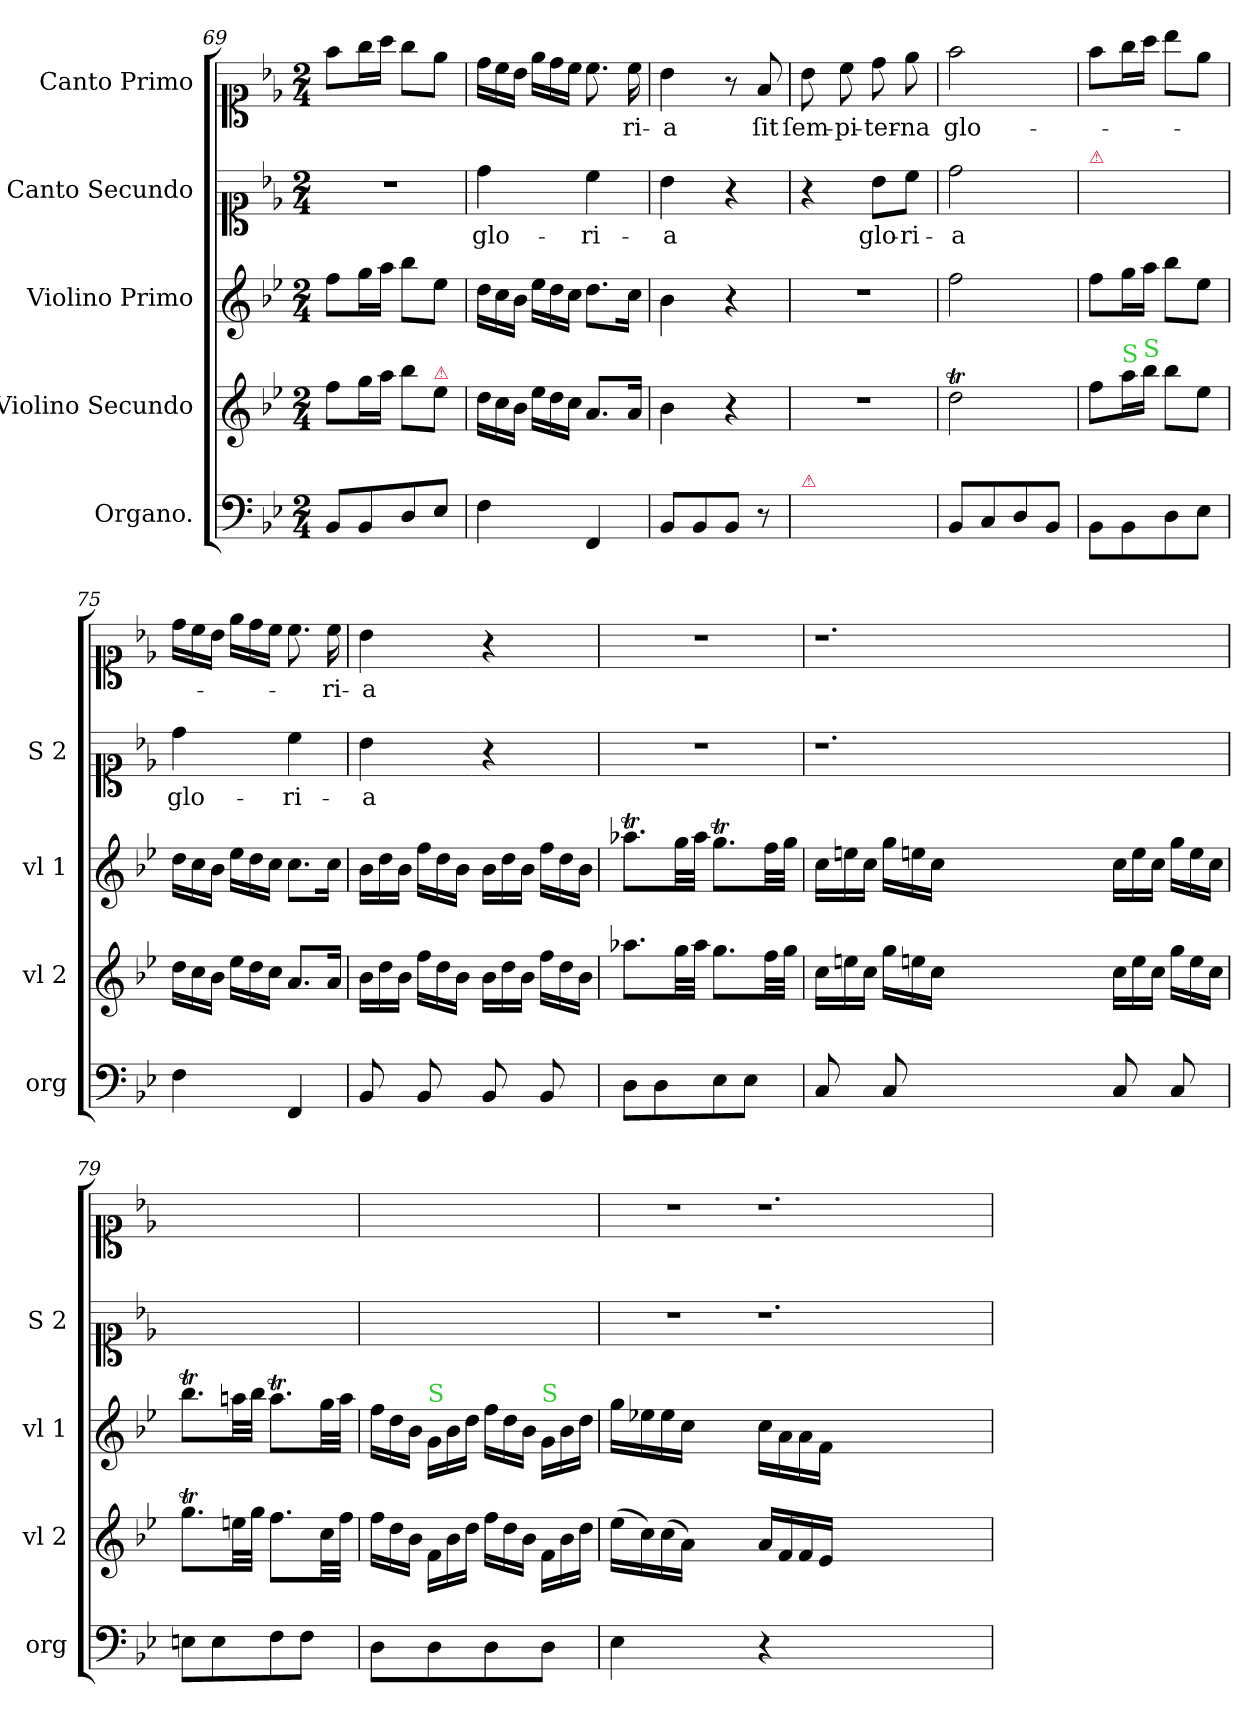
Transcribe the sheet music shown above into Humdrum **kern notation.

**kern	**kern	**kern	**kern	**text	**kern	**text
*part5	*part4	*part3	*part2	*part2	*part1	*part1
*staff5	*staff4	*staff3	*staff2	*staff2	*staff1	*staff1
*I"Organo.	*I"Violino Secundo	*I"Violino Primo	*I"Canto Secundo	*	*I"Canto Primo	*
*I'org	*I'vl 2	*I'vl 1	*I'S 2	*	*	*
*clefF4	*clefG2	*clefG2	*clefC1	*	*clefC1	*
*k[b-e-]	*k[b-e-]	*k[b-e-]	*k[b-e-]	*	*k[b-e-]	*
*B-:	*B-:	*B-:	*B-:	*	*B-:	*
*M2/4	*M2/4	*M2/4	*M2/4	*	*M2/4	*
=69	=69	=69	=69	=69	=69	=69
8BB-/L	8ff\L	8ff\L	2r	.	8ff\L	.
8BB-/	16gg\L	16gg\L	.	.	16gg\L	.
.	16aa\JJ	16aa\JJ	.	.	16aa\JJ	.
8D/	8bb-\L	8bb-\L	.	.	8gg\L	.
!	!LO:TX:a:color=crimson:t=⚠	!	!	!	!	!
8E-/J	8ee-\J	8ee-\J	.	.	8ee-\J	.
=70	=70	=70	=70	=70	=70	=70
*	*Xtuplet	*Xtuplet	*	*	*Xtuplet	*
4F\	24dd\LL	24dd\LL	4dd\	glo-	24dd\LL	.
.	24cc\	24cc\	.	.	24cc\	.
.	24b-\JJ	24b-\JJ	.	.	24b-\JJ	.
.	24ee-\LL	24ee-\LL	.	.	24ee-\LL	.
.	24dd\	24dd\	.	.	24dd\	.
.	24cc\JJ	24cc\JJ	.	.	24cc\JJ	.
4FF/	8.a/L	8.dd\L	4cc\	-ri-	8.cc\	.
.	16a/Jk	16cc\Jk	.	.	16cc\	-ri-
=71	=71	=71	=71	=71	=71	=71
8BB-/L	4b-\	4b-\	4b-\	-a	4b-\	-a
8BB-/	.	.	.	.	.	.
8BB-/J	4r	4r	4r	.	8r	.
8r	.	.	.	.	8f/	ſit
=72	=72	=72	=72	=72	=72	=72
!LO:TX:a:color=crimson:t=⚠	!	!	!	!	!	!
4BB-/yy	2r	2r	4r	.	8b-\	ſem-
.	.	.	.	.	8cc\	-pi-
4ryy	.	.	8b-\L	glo-	8dd\	-ter-
.	.	.	8cc\J	-ri-	8ee-\	-na
=73	=73	=73	=73	=73	=73	=73
8BB-/L	2ddt\	2ff\	2dd\	-a	2ff\	glo-
8C/	.	.	.	.	.	.
8D/	.	.	.	.	.	.
8BB-/J	.	.	.	.	.	.
=74	=74	=74	=74	=74	=74	=74
!	!	!	!LO:TX:a:color=crimson:t=⚠	!	!	!
8BB-\L	8ff\L	8ff\L	2ryy	.	8ff\L	.
!	!LO:TX:a:color=limegreen:t=S	!	!	!	!	!
8BB-\	16aa\L	16gg\L	.	.	16gg\L	.
!	!LO:TX:a:color=limegreen:t=S	!	!	!	!	!
.	16bb-\JJ	16aa\JJ	.	.	16aa\JJ	.
8D\	8bb-\L	8bb-\L	.	.	8bb-\L	.
8E-\J	8ee-\J	8ee-\J	.	.	8ee-\J	.
=75	=75	=75	=75	=75	=75	=75
4F\	24dd\LL	24dd\LL	4dd\	glo-	24dd\LL	.
.	24cc\	24cc\	.	.	24cc\	.
.	24b-\JJ	24b-\JJ	.	.	24b-\JJ	.
.	24ee-\LL	24ee-\LL	.	.	24ee-\LL	.
.	24dd\	24dd\	.	.	24dd\	.
.	24cc\JJ	24cc\JJ	.	.	24cc\JJ	.
4FF/	8.a/L	8.cc\L	4cc\	-ri-	8.cc\	.
.	16a/Jk	16cc\Jk	.	.	16cc\	-ri-
=76	=76	=76	=76	=76	=76	=76
8BB-/	24b-\LL	24b-\LL	4b-\	-a	4b-\	-a
.	24dd\	24dd\	.	.	.	.
.	24b-\JJ	24b-\JJ	.	.	.	.
8BB-/	24ff\LL	24ff\LL	.	.	.	.
.	24dd\	24dd\	.	.	.	.
.	24b-\JJ	24b-\JJ	.	.	.	.
=-	=-	=-	=-	=-	=-	=-
8BB-/	24b-\LL	24b-\LL	4r	.	4r	.
.	24dd\	24dd\	.	.	.	.
.	24b-\JJ	24b-\JJ	.	.	.	.
8BB-/	24ff\LL	24ff\LL	.	.	.	.
.	24dd\	24dd\	.	.	.	.
.	24b-\JJ	24b-\JJ	.	.	.	.
=77	=77	=77	=77	=77	=77	=77
8D\L	8.aa-X\L	8.aa-XT\L	2r	.	2r	.
8D\	.	.	.	.	.	.
.	32gg\LL	32gg\LL	.	.	.	.
.	32aa-\JJJ	32aa-\JJJ	.	.	.	.
8E-\	8.gg\L	8.ggt\L	.	.	.	.
8E-\J	.	.	.	.	.	.
.	32ff\LL	32ff\LL	.	.	.	.
.	32gg\JJJ	32gg\JJJ	.	.	.	.
=78	=78	=78	=78	=78	=78	=78
8C/	24cc\LL	24cc\LL	1.r	.	1.r	.
.	24een\	24een\	.	.	.	.
.	24cc\JJ	24cc\JJ	.	.	.	.
8C/	24gg\LL	24gg\LL	.	.	.	.
.	24een\	24een\	.	.	.	.
.	24cc\JJ	24cc\JJ	.	.	.	.
1ryy	1ryy	1ryy	.	.	.	.
4ryy	4ryy	4ryy	.	.	.	.
=-	=-	=-	=-	=-	=-	=-
8C/	24cc\LL	24cc\LL	4ryy	.	4ryy	.
.	24ee\	24ee\	.	.	.	.
.	24cc\JJ	24cc\JJ	.	.	.	.
8C/	24gg\LL	24gg\LL	.	.	.	.
.	24ee\	24ee\	.	.	.	.
.	24cc\JJ	24cc\JJ	.	.	.	.
=79	=79	=79	=79	=79	=79	=79
8En\L	8.ggT\L	8.bb-T\L	2ryy	.	2ryy	.
8E\	.	.	.	.	.	.
.	32een\LL	32aan\LL	.	.	.	.
.	32gg\JJJ	32bb-\JJJ	.	.	.	.
8F\	8.ff\L	8.aat\L	.	.	.	.
8F\J	.	.	.	.	.	.
.	32cc\LL	32gg\LL	.	.	.	.
.	32ff\JJJ	32aa\JJJ	.	.	.	.
=80	=80	=80	=80	=80	=80	=80
8D\L	24ff\LL	24ff\LL	2ryy	.	2ryy	.
.	24dd\	24dd\	.	.	.	.
.	24b-\JJ	24b-\JJ	.	.	.	.
!	!	!LO:TX:a:color=limegreen:t=S	!	!	!	!
8D\	24f\LL	24g\LL	.	.	.	.
.	24b-\	24b-\	.	.	.	.
.	24dd\JJ	24dd\JJ	.	.	.	.
8D\	24ff\LL	24ff\LL	.	.	.	.
.	24dd\	24dd\	.	.	.	.
.	24b-\JJ	24b-\JJ	.	.	.	.
!	!	!LO:TX:a:color=limegreen:t=S	!	!	!	!
8D\J	24f\LL	24g\LL	.	.	.	.
.	24b-\	24b-\	.	.	.	.
.	24dd\JJ	24dd\JJ	.	.	.	.
=81	=81	=81	=81	=81	=81	=81
4E-\	(16ee-\LL	16gg\LL	2r	.	2r	.
.	16cc\)	16ee-X\	.	.	.	.
.	(16cc\	16ee-\	.	.	.	.
.	16a\JJ)	16cc\JJ	.	.	.	.
4ryy	4ryy	4ryy	.	.	.	.
=-	=-	=-	=-	=-	=-	=-
4r	16a/LL	16cc\LL	1.r	.	1.r	.
.	16f/	16a\	.	.	.	.
.	16f/	16a\	.	.	.	.
.	16e-/JJ	16f\JJ	.	.	.	.
1ryy	1ryy	1ryy	.	.	.	.
4ryy	4ryy	4ryy	.	.	.	.
=	=	=	=	=	=	=
*-	*-	*-	*-	*-	*-	*-
